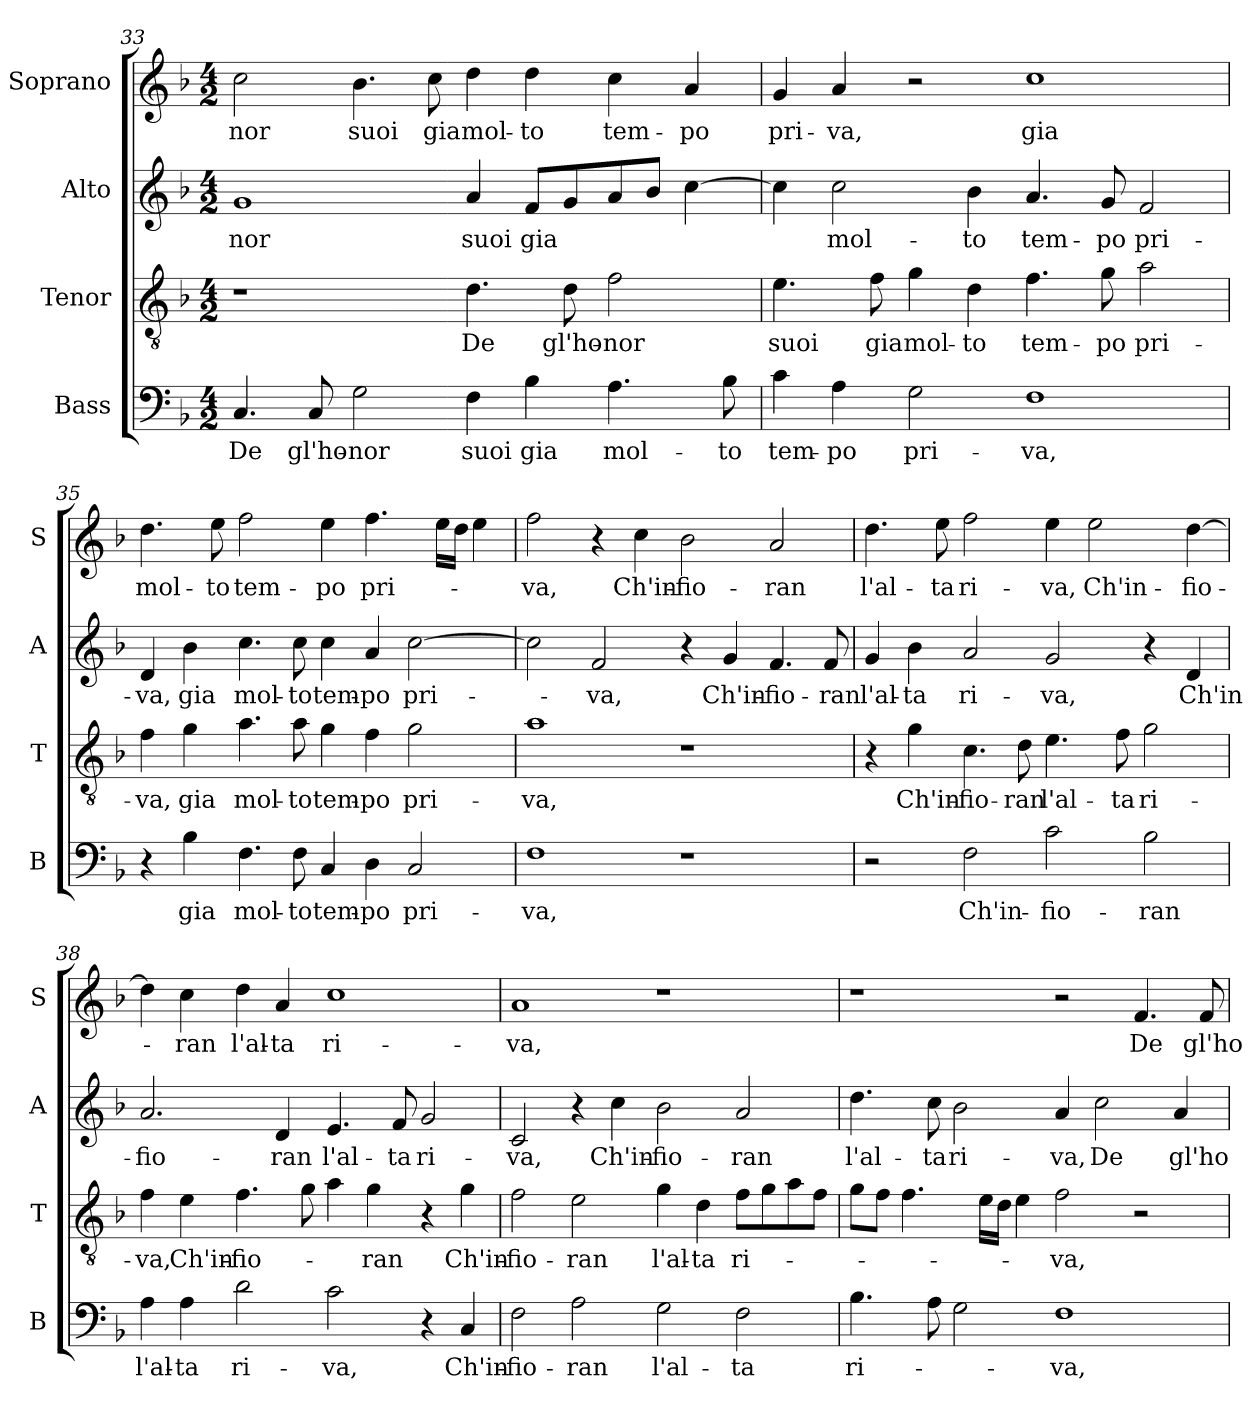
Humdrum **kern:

**kern	**text	**kern	**text	**kern	**text	**kern	**text
*part4	*part4	*part3	*part3	*part2	*part2	*part1	*part1
*staff4	*staff4	*staff3	*staff3	*staff2	*staff2	*staff1	*staff1
*I"Bass	*	*I"Tenor	*	*I"Alto	*	*I"Soprano	*
*I'B	*	*I'T	*	*I'A	*	*I'S	*
!!LO:LB:g=z
*clefF4	*	*clefGv2	*	*clefG2	*	*clefG2	*
*k[b-]	*	*k[b-]	*	*k[b-]	*	*k[b-]	*
*F:	*	*F:	*	*F:	*	*F:	*
*M4/2	*	*M4/2	*	*M4/2	*	*M4/2	*
=33	=33	=33	=33	=33	=33	=33	=33
!	!LO:LY:b	!	!	!	!LO:LY:b	!	!LO:LY:b
4.C/	De	1r	.	1g	-nor	2cc\	-nor
!	!LO:LY:b	!	!	!	!	!	!
8C/	gl'ho-	.	.	.	.	.	.
!	!LO:LY:b	!	!	!	!	!	!LO:LY:b
2G\	-nor	.	.	.	.	4.b-\	suoi
!	!	!	!	!	!	!	!LO:LY:b
.	.	.	.	.	.	8cc\	gia
!	!LO:LY:b	!	!LO:LY:b	!	!LO:LY:b	!	!LO:LY:b
4F\	suoi	4.d\	De	4a/	suoi	4dd\	mol-
!	!LO:LY:b	!	!	!	!LO:LY:b	!	!LO:LY:b
4B-\	gia	.	.	8f/L	gia	4dd\	-to
!	!	!	!LO:LY:b	!	!	!	!
.	.	8d\	gl'ho-	8g/	.	.	.
!	!LO:LY:b	!	!LO:LY:b	!	!	!	!LO:LY:b
4.A\	mol-	2f\	-nor	8a/	.	4cc\	tem-
.	.	.	.	8b-/J	.	.	.
!	!	!	!	!	!	!	!LO:LY:b
.	.	.	.	[4cc\	.	4a/	-po
!	!LO:LY:b	!	!	!	!	!	!
8B-\	-to	.	.	.	.	.	.
=34	=34	=34	=34	=34	=34	=34	=34
!	!LO:LY:b	!	!LO:LY:b	!	!	!	!LO:LY:b
4c\	tem-	4.e\	suoi	4cc\]	.	4g/	pri-
!	!LO:LY:b	!	!	!	!LO:LY:b	!	!LO:LY:b
4A\	-po	.	.	2cc\	mol-	4a/	-va,
!	!	!	!LO:LY:b	!	!	!	!
.	.	8f\	gia	.	.	.	.
!	!LO:LY:b	!	!LO:LY:b	!	!	!	!
2G\	pri-	4g\	mol-	.	.	2r	.
!	!	!	!LO:LY:b	!	!LO:LY:b	!	!
.	.	4d\	-to	4b-\	-to	.	.
!	!LO:LY:b	!	!LO:LY:b	!	!LO:LY:b	!	!LO:LY:b
1F	-va,	4.f\	tem-	4.a/	tem-	1cc	gia
!	!	!	!LO:LY:b	!	!LO:LY:b	!	!
.	.	8g\	-po	8g/	-po	.	.
!	!	!	!LO:LY:b	!	!LO:LY:b	!	!
.	.	2a\	pri-	2f/	pri-	.	.
=35	=35	=35	=35	=35	=35	=35	=35
!	!	!	!LO:LY:b	!	!LO:LY:b	!	!LO:LY:b
4r	.	4f\	-va,	4d/	-va,	4.dd\	mol-
!	!LO:LY:b	!	!LO:LY:b	!	!LO:LY:b	!	!
4B-\	gia	4g\	gia	4b-\	gia	.	.
!	!	!	!	!	!	!	!LO:LY:b
.	.	.	.	.	.	8ee\	-to
!	!LO:LY:b	!	!LO:LY:b	!	!LO:LY:b	!	!LO:LY:b
4.F\	mol-	4.a\	mol-	4.cc\	mol-	2ff\	tem-
!	!LO:LY:b	!	!LO:LY:b	!	!LO:LY:b	!	!
8F\	-to	8a\	-to	8cc\	-to	.	.
!	!LO:LY:b	!	!LO:LY:b	!	!LO:LY:b	!	!LO:LY:b
4C/	tem-	4g\	tem-	4cc\	tem-	4ee\	-po
!	!LO:LY:b	!	!LO:LY:b	!	!LO:LY:b	!	!LO:LY:b
4D\	-po	4f\	-po	4a/	-po	4.ff\	pri-
!	!LO:LY:b	!	!LO:LY:b	!	!LO:LY:b	!	!
2C/	pri-	2g\	pri-	[2cc\	pri-	.	.
.	.	.	.	.	.	16ee\LL	.
.	.	.	.	.	.	16dd\JJ	.
.	.	.	.	.	.	4ee\	.
!!LO:PB:g=z
=36	=36	=36	=36	=36	=36	=36	=36
!	!LO:LY:b	!	!LO:LY:b	!	!	!	!LO:LY:b
1F	-va,	1a	-va,	2cc\]	.	2ff\	-va,
!	!	!	!	!	!LO:LY:b	!	!
.	.	.	.	2f/	-va,	4r	.
!	!	!	!	!	!	!	!LO:LY:b
.	.	.	.	.	.	4cc\	Ch'in-
!	!	!	!	!	!	!	!LO:LY:b
1r	.	1r	.	4r	.	2b-\	-fio-
!	!	!	!	!	!LO:LY:b	!	!
.	.	.	.	4g/	Ch'in-	.	.
!	!	!	!	!	!LO:LY:b	!	!LO:LY:b
.	.	.	.	4.f/	-fio-	2a/	-ran
!	!	!	!	!	!LO:LY:b	!	!
.	.	.	.	8f/	-ran	.	.
=37	=37	=37	=37	=37	=37	=37	=37
!	!	!	!	!	!LO:LY:b	!	!LO:LY:b
2r	.	4r	.	4g/	l'al-	4.dd\	l'al-
!	!	!	!LO:LY:b	!	!LO:LY:b	!	!
.	.	4g\	Ch'in-	4b-\	-ta	.	.
!	!	!	!	!	!	!	!LO:LY:b
.	.	.	.	.	.	8ee\	-ta
!	!LO:LY:b	!	!LO:LY:b	!	!LO:LY:b	!	!LO:LY:b
2F\	Ch'in-	4.c\	-fio-	2a/	ri-	2ff\	ri-
!	!	!	!LO:LY:b	!	!	!	!
.	.	8d\	-ran	.	.	.	.
!	!LO:LY:b	!	!LO:LY:b	!	!LO:LY:b	!	!LO:LY:b
2c\	-fio-	4.e\	l'al-	2g/	-va,	4ee\	-va,
!	!	!	!	!	!	!	!LO:LY:b
.	.	.	.	.	.	2ee\	Ch'in-
!	!	!	!LO:LY:b	!	!	!	!
.	.	8f\	-ta	.	.	.	.
!	!LO:LY:b	!	!LO:LY:b	!	!	!	!
2B-\	-ran	2g\	ri-	4r	.	.	.
!	!	!	!	!	!LO:LY:b	!	!LO:LY:b
.	.	.	.	4d/	Ch'in-	[4dd\	-fio-
=38	=38	=38	=38	=38	=38	=38	=38
!	!LO:LY:b	!	!LO:LY:b	!	!LO:LY:b	!	!
4A\	l'al-	4f\	-va,	2.a/	-fio-	4dd\]	.
!	!LO:LY:b	!	!LO:LY:b	!	!	!	!LO:LY:b
4A\	-ta	4e\	Ch'in-	.	.	4cc\	-ran
!	!LO:LY:b	!	!LO:LY:b	!	!	!	!LO:LY:b
2d\	ri-	4.f\	-fio-	.	.	4dd\	l'al-
!	!	!	!	!	!LO:LY:b	!	!LO:LY:b
.	.	.	.	4d/	-ran	4a/	-ta
.	.	8g\	.	.	.	.	.
!	!LO:LY:b	!	!	!	!LO:LY:b	!	!LO:LY:b
2c\	-va,	4a\	.	4.e/	l'al-	1cc	ri-
!	!	!	!LO:LY:b	!	!	!	!
.	.	4g\	-ran	.	.	.	.
!	!	!	!	!	!LO:LY:b	!	!
.	.	.	.	8f/	-ta	.	.
!	!	!	!	!	!LO:LY:b	!	!
4r	.	4r	.	2g/	ri-	.	.
!	!LO:LY:b	!	!LO:LY:b	!	!	!	!
4C/	Ch'in-	4g\	Ch'in-	.	.	.	.
!!LO:LB:g=z
=39	=39	=39	=39	=39	=39	=39	=39
!	!LO:LY:b	!	!LO:LY:b	!	!LO:LY:b	!	!LO:LY:b
2F\	-fio-	2f\	-fio-	2c/	-va,	1a	-va,
!	!LO:LY:b	!	!LO:LY:b	!	!	!	!
2A\	-ran	2e\	-ran	4r	.	.	.
!	!	!	!	!	!LO:LY:b	!	!
.	.	.	.	4cc\	Ch'in-	.	.
!	!LO:LY:b	!	!LO:LY:b	!	!LO:LY:b	!	!
2G\	l'al-	4g\	l'al-	2b-\	-fio-	1r	.
!	!	!	!LO:LY:b	!	!	!	!
.	.	4d\	-ta	.	.	.	.
!	!LO:LY:b	!	!LO:LY:b	!	!LO:LY:b	!	!
2F\	-ta	8f\L	ri-	2a/	-ran	.	.
.	.	8g\	.	.	.	.	.
.	.	8a\	.	.	.	.	.
.	.	8f\J	.	.	.	.	.
=40	=40	=40	=40	=40	=40	=40	=40
!	!LO:LY:b	!	!	!	!LO:LY:b	!	!
4.B-\	ri-	8g\L	.	4.dd\	l'al-	1r	.
.	.	8f\J	.	.	.	.	.
.	.	4.f\	.	.	.	.	.
!	!	!	!	!	!LO:LY:b	!	!
8A\	.	.	.	8cc\	-ta	.	.
!	!	!	!	!	!LO:LY:b	!	!
2G\	.	.	.	2b-\	ri-	.	.
.	.	16e\LL	.	.	.	.	.
.	.	16d\JJ	.	.	.	.	.
.	.	4e\	.	.	.	.	.
!	!LO:LY:b	!	!LO:LY:b	!	!LO:LY:b	!	!
1F	-va,	2f\	-va,	4a/	-va,	2r	.
!	!	!	!	!	!LO:LY:b	!	!
.	.	.	.	2cc\	De	.	.
!	!	!	!	!	!	!	!LO:LY:b
.	.	2r	.	.	.	4.f/	De
!	!	!	!	!	!LO:LY:b	!	!
.	.	.	.	4a/	gl'ho-	.	.
!	!	!	!	!	!	!	!LO:LY:b
.	.	.	.	.	.	8f/	gl'ho-
=	=	=	=	=	=	=	=
*-	*-	*-	*-	*-	*-	*-	*-
